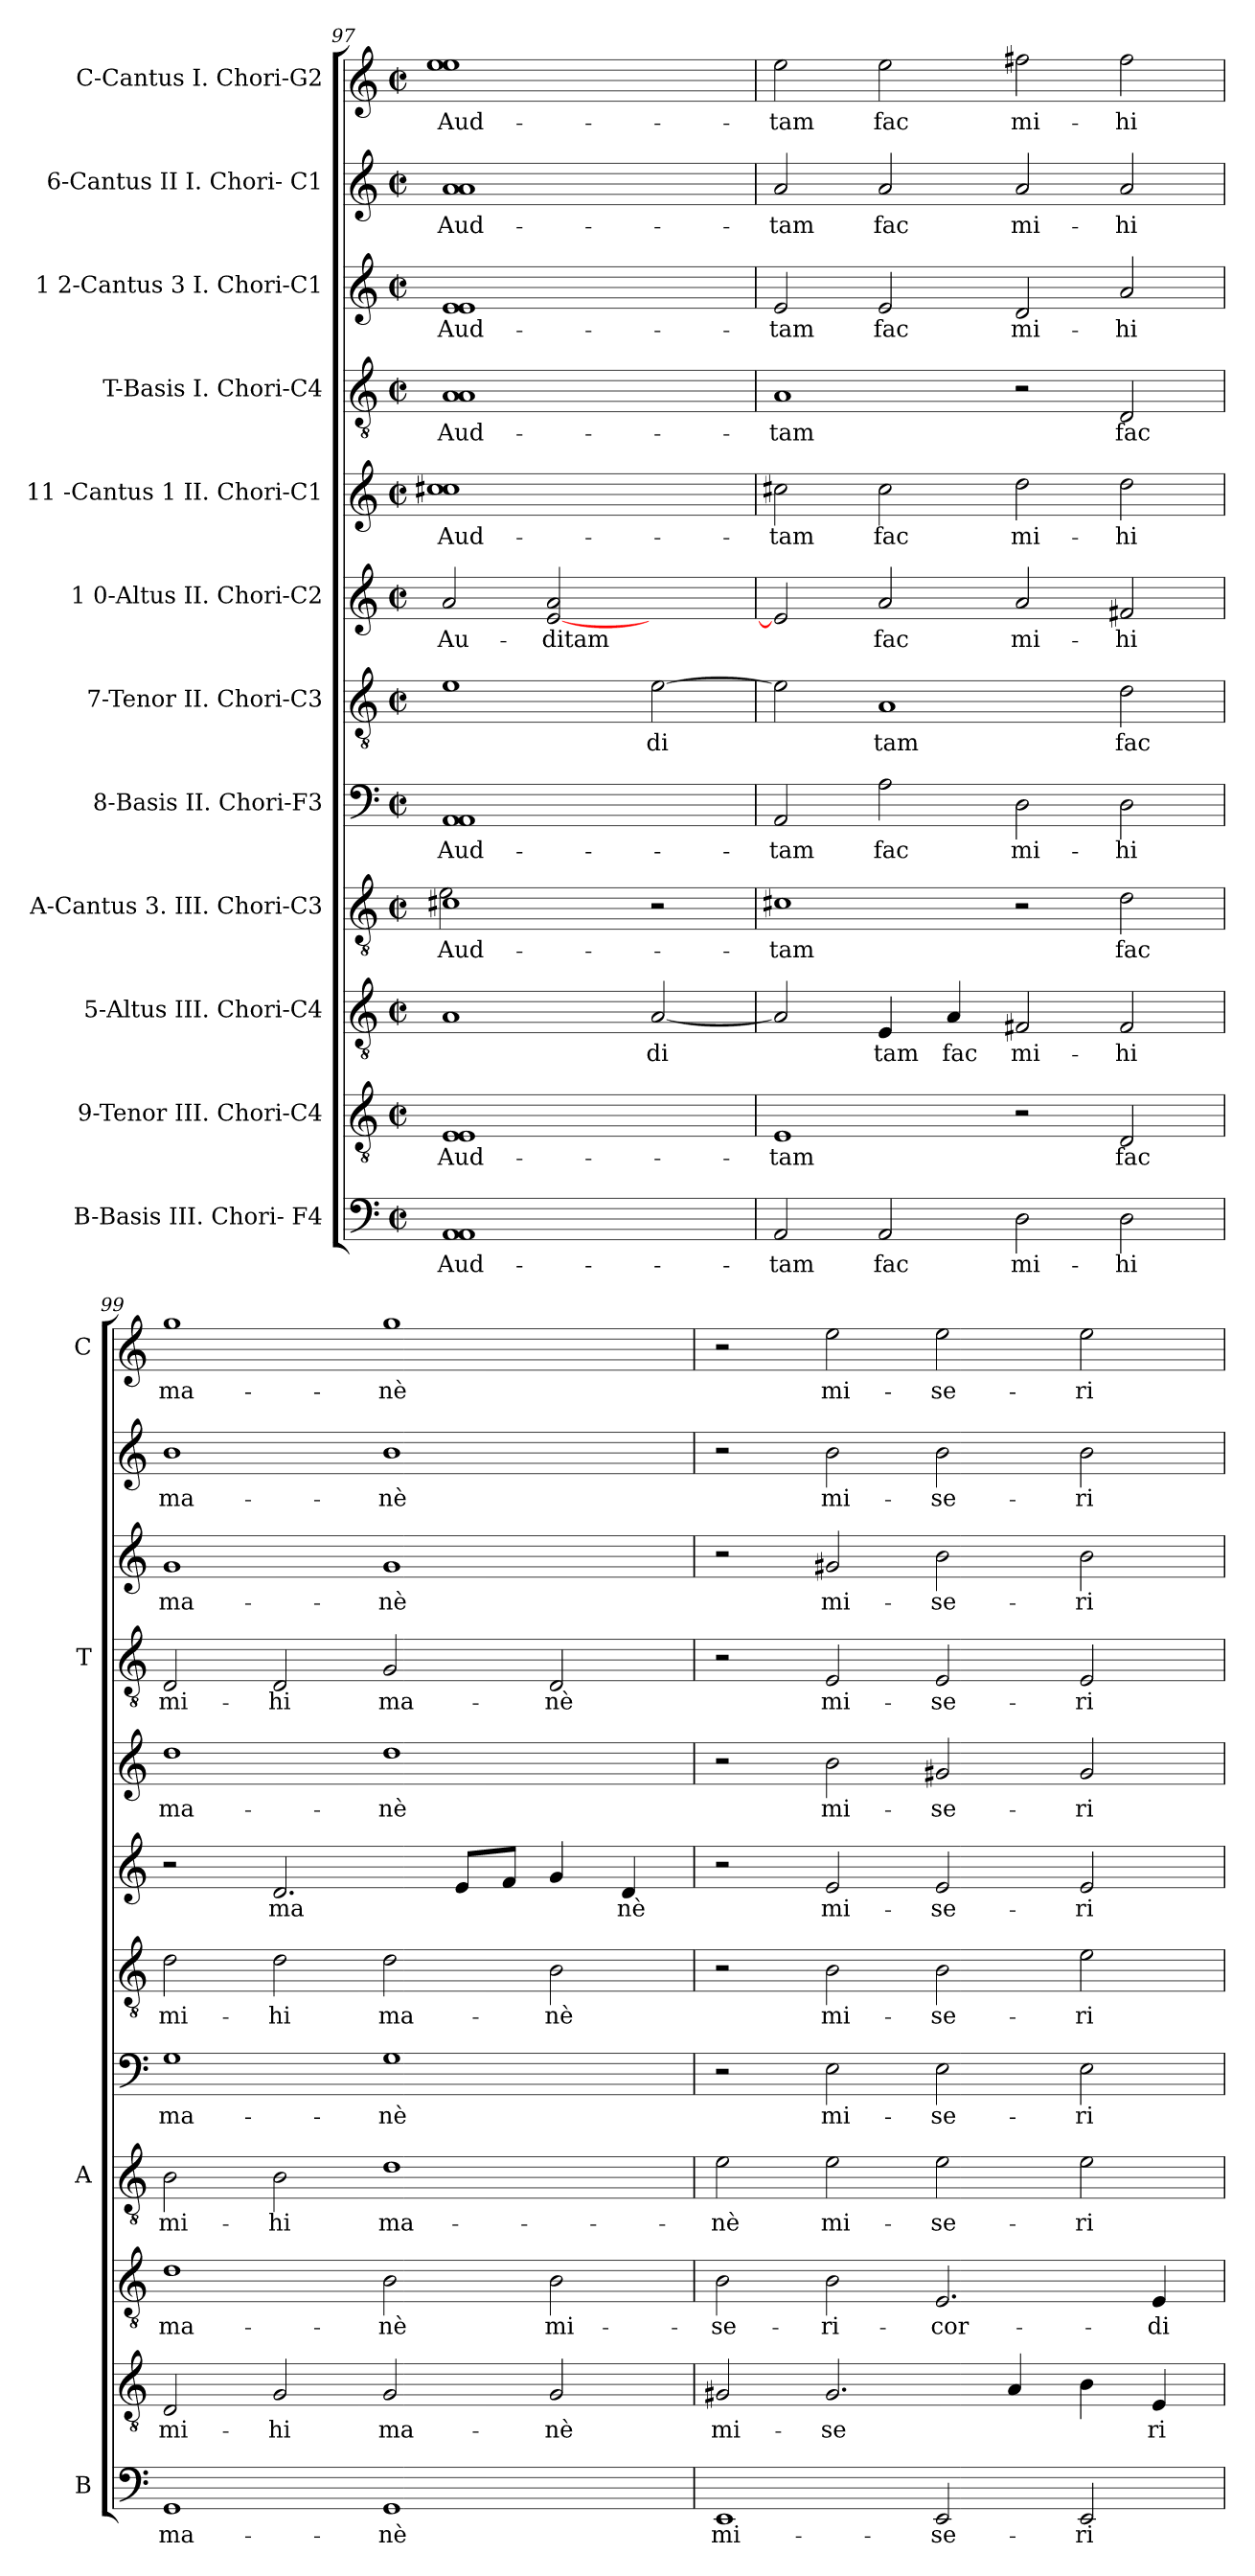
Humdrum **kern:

**kern	**text	**kern	**text	**kern	**text	**kern	**text	**kern	**text	**kern	**text	**kern	**text	**kern	**text	**kern	**text	**kern	**text	**kern	**text	**kern	**text
*part12	*part12	*part11	*part11	*part10	*part10	*part9	*part9	*part8	*part8	*part7	*part7	*part6	*part6	*part5	*part5	*part4	*part4	*part3	*part3	*part2	*part2	*part1	*part1
*staff12	*staff12	*staff11	*staff11	*staff10	*staff10	*staff9	*staff9	*staff8	*staff8	*staff7	*staff7	*staff6	*staff6	*staff5	*staff5	*staff4	*staff4	*staff3	*staff3	*staff2	*staff2	*staff1	*staff1
*I"B-Basis  III. Chori- F4	*	*I"9-Tenor  III. Chori-C4	*	*I"5-Altus  III. Chori-C4	*	*I"A-Cantus 3.  III. Chori-C3	*	*I"8-Basis  II. Chori-F3	*	*I"7-Tenor  II. Chori-C3	*	*I"1 0-Altus  II. Chori-C2	*	*I"11 -Cantus 1  II. Chori-C1	*	*I"T-Basis  I. Chori-C4	*	*I"1 2-Cantus 3  I. Chori-C1	*	*I"6-Cantus II  I. Chori- C1	*	*I"C-Cantus  I. Chori-G2	*
*I'B	*	*	*	*	*	*I'A	*	*	*	*	*	*	*	*	*	*I'T	*	*	*	*	*	*I'C	*
*clefF4	*	*clefGv2	*	*clefGv2	*	*clefGv2	*	*clefF4	*	*clefGv2	*	*clefG2	*	*clefG2	*	*clefGv2	*	*clefG2	*	*clefG2	*	*clefG2	*
*k[]	*	*k[]	*	*k[]	*	*k[]	*	*k[]	*	*k[]	*	*k[]	*	*k[]	*	*k[]	*	*k[]	*	*k[]	*	*k[]	*
*C:	*	*C:	*	*C:	*	*C:	*	*C:	*	*C:	*	*C:	*	*C:	*	*C:	*	*C:	*	*C:	*	*C:	*
*M2/2	*	*M2/2	*	*M2/2	*	*M2/2	*	*M2/2	*	*M2/2	*	*M2/2	*	*M2/2	*	*M2/2	*	*M2/2	*	*M2/2	*	*M2/2	*
*met(c|)	*	*met(c|)	*	*met(c|)	*	*met(c|)	*	*met(c|)	*	*met(c|)	*	*met(c|)	*	*met(c|)	*	*met(c|)	*	*met(c|)	*	*met(c|)	*	*met(c|)	*
=97	=97	=97	=97	=97	=97	=97	=97	=97	=97	=97	=97	=97	=97	=97	=97	=97	=97	=97	=97	=97	=97	=97	=97
!	!LO:LY:b:cj	!	!LO:LY:b:cj	!	!	!	!LO:LY:b:cj	!	!LO:LY:b:cj	!	!	!	!LO:LY:b:cj	!	!LO:LY:b:cj	!	!LO:LY:b:cj	!	!LO:LY:b:cj	!	!LO:LY:b:cj	!	!LO:LY:b:cj
*	*	*	*	*	*	*^	*	*	*	*	*	*	*	*	*	*	*	*	*	*	*	*	*
1AA 1AA	Aud-	1E 1E	Aud-	1A	.	1c#X	2e\	Aud-	1AA 1AA	Aud-	1e	.	2a/	Au-	1cc#X 1cc#	Aud-	1A 1A	Aud-	1e 1e	Aud-	1a 1a	Aud-	1ee 1ee	Aud-
!	!	!	!	!	!	!	!	!	!	!	!	!	!	!LO:LY:b:cj	!	!	!	!	!	!	!	!	!	!
.	.	.	.	.	.	.	1ryy	.	.	.	.	.	2a/ [<2e/	-ditam-	.	.	.	.	.	.	.	.	.	.
!	!	!	!	!	!LO:LY:b:cj	!	!	!	!	!	!	!LO:LY:b:cj	!	!	!	!	!	!	!	!	!	!	!	!
2ryy	.	2ryy	.	[<2A/	di-	2r	.	.	2ryy	.	[>2e\	di-	2ryy	.	2ryy	.	2ryy	.	2ryy	.	2ryy	.	2ryy	.
*	*	*	*	*	*	*v	*v	*	*	*	*	*	*	*	*	*	*	*	*	*	*	*	*	*
=98	=98	=98	=98	=98	=98	=98	=98	=98	=98	=98	=98	=98	=98	=98	=98	=98	=98	=98	=98	=98	=98	=98	=98
!	!LO:LY:b:cj	!	!LO:LY:b:cj	!	!LO:LY:b:cj	!	!LO:LY:b:cj	!	!LO:LY:b:cj	!	!LO:LY:b:cj	!	!LO:LY:b:cj	!	!LO:LY:b:cj	!	!LO:LY:b:cj	!	!LO:LY:b:cj	!	!LO:LY:b:cj	!	!LO:LY:b:cj
2AA/	-tam	1E	-tam	2A/]	--	1c#X	-tam	2AA/	-tam	2e\]	--	2e/]	-	2cc#X\	-tam	1A	-tam	2e/	-tam	2a/	-tam	2ee\	-tam
!	!LO:LY:b:cj	!	!	!	!LO:LY:b:cj	!	!	!	!LO:LY:b:cj	!	!LO:LY:b:cj	!	!LO:LY:b:cj	!	!LO:LY:b:cj	!	!	!	!LO:LY:b:cj	!	!LO:LY:b:cj	!	!LO:LY:b:cj
2AA/	fac	.	.	4E/	-tam	.	.	2A\	fac	1A	-tam	2a/	fac	2cc#\	fac	.	.	2e/	fac	2a/	fac	2ee\	fac
!	!	!	!	!	!LO:LY:b:cj	!	!	!	!	!	!	!	!	!	!	!	!	!	!	!	!	!	!
.	.	.	.	4A/	fac	.	.	.	.	.	.	.	.	.	.	.	.	.	.	.	.	.	.
!	!LO:LY:b:cj	!	!	!	!LO:LY:b:cj	!	!	!	!LO:LY:b:cj	!	!	!	!LO:LY:b:cj	!	!LO:LY:b:cj	!	!	!	!LO:LY:b:cj	!	!LO:LY:b:cj	!	!LO:LY:b:cj
2D\	mi-	2r	.	2F#X/	mi-	2r	.	2D\	mi-	.	.	2a/	mi-	2dd\	mi-	2r	.	2d/	mi-	2a/	mi-	2ff#X\	mi-
!	!LO:LY:b:cj	!	!LO:LY:b:cj	!	!LO:LY:b:cj	!	!LO:LY:b:cj	!	!LO:LY:b:cj	!	!LO:LY:b:cj	!	!LO:LY:b:cj	!	!LO:LY:b:cj	!	!LO:LY:b:cj	!	!LO:LY:b:cj	!	!LO:LY:b:cj	!	!LO:LY:b:cj
2D\	-hi	2D/	fac	2F#/	-hi	2d\	fac	2D\	-hi	2d\	fac	2f#X/	-hi	2dd\	-hi	2D/	fac	2a/	-hi	2a/	-hi	2ff#\	-hi
=99	=99	=99	=99	=99	=99	=99	=99	=99	=99	=99	=99	=99	=99	=99	=99	=99	=99	=99	=99	=99	=99	=99	=99
!	!LO:LY:b:cj	!	!LO:LY:b:cj	!	!LO:LY:b:cj	!	!LO:LY:b:cj	!	!LO:LY:b:cj	!	!LO:LY:b:cj	!	!	!	!LO:LY:b:cj	!	!LO:LY:b:cj	!	!LO:LY:b:cj	!	!LO:LY:b:cj	!	!LO:LY:b:cj
1GG	ma-	2D/	mi-	1d	ma-	2B\	mi-	1G	ma-	2d\	mi-	2r	.	1dd	ma-	2D/	mi-	1g	ma-	1b	ma-	1gg	ma-
!	!	!	!LO:LY:b:cj	!	!	!	!LO:LY:b:cj	!	!	!	!LO:LY:b:cj	!	!LO:LY:b:cj	!	!	!	!LO:LY:b:cj	!	!	!	!	!	!
.	.	2G/	-hi	.	.	2B\	-hi	.	.	2d\	-hi	2.d/	ma-	.	.	2D/	-hi	.	.	.	.	.	.
!	!LO:LY:b:cj	!	!LO:LY:b:cj	!	!LO:LY:b:cj	!	!LO:LY:b:cj	!	!LO:LY:b:cj	!	!LO:LY:b:cj	!	!	!	!LO:LY:b:cj	!	!LO:LY:b:cj	!	!LO:LY:b:cj	!	!LO:LY:b:cj	!	!LO:LY:b:cj
1GG	-nè	2G/	ma-	2B\	-nè	1d	ma-	1G	-nè	2d\	ma-	.	.	1dd	-nè	2G/	ma-	1g	-nè	1b	-nè	1gg	-nè
!	!	!	!	!	!	!	!	!	!	!	!	!	!LO:LY:b:cj	!	!	!	!	!	!	!	!	!	!
.	.	.	.	.	.	.	.	.	.	.	.	8e/L	--	.	.	.	.	.	.	.	.	.	.
!	!	!	!	!	!	!	!	!	!	!	!	!	!LO:LY:b:cj	!	!	!	!	!	!	!	!	!	!
.	.	.	.	.	.	.	.	.	.	.	.	8f/J	--	.	.	.	.	.	.	.	.	.	.
!	!	!	!LO:LY:b:cj	!	!LO:LY:b:cj	!	!	!	!	!	!LO:LY:b:cj	!	!LO:LY:b:cj	!	!	!	!LO:LY:b:cj	!	!	!	!	!	!
.	.	2G/	-nè	2B\	mi-	.	.	.	.	2B\	-nè	4g/	--	.	.	2D/	-nè	.	.	.	.	.	.
!	!	!	!	!	!	!	!	!	!	!	!	!	!LO:LY:b:cj	!	!	!	!	!	!	!	!	!	!
.	.	.	.	.	.	.	.	.	.	.	.	4d/	-nè	.	.	.	.	.	.	.	.	.	.
!!LO:PB:g=z
=100	=100	=100	=100	=100	=100	=100	=100	=100	=100	=100	=100	=100	=100	=100	=100	=100	=100	=100	=100	=100	=100	=100	=100
!	!LO:LY:b:cj	!	!LO:LY:b:cj	!	!LO:LY:b:cj	!	!LO:LY:b:cj	!	!	!	!	!	!	!	!	!	!	!	!	!	!	!	!
1EE	mi-	2G#X/	mi-	2B\	-se-	2e\	-nè	2r	.	2r	.	2r	.	2r	.	2r	.	2r	.	2r	.	2r	.
!	!	!	!LO:LY:b:cj	!	!LO:LY:b:cj	!	!LO:LY:b:cj	!	!LO:LY:b:cj	!	!LO:LY:b:cj	!	!LO:LY:b:cj	!	!LO:LY:b:cj	!	!LO:LY:b:cj	!	!LO:LY:b:cj	!	!LO:LY:b:cj	!	!LO:LY:b:cj
.	.	2.G#/	-se-	2B\	-ri-	2e\	mi-	2E\	mi-	2B\	mi-	2e/	mi-	2b\	mi-	2E/	mi-	2g#X/	mi-	2b\	mi-	2ee\	mi-
!	!LO:LY:b:cj	!	!	!	!LO:LY:b:cj	!	!LO:LY:b:cj	!	!LO:LY:b:cj	!	!LO:LY:b:cj	!	!LO:LY:b:cj	!	!LO:LY:b:cj	!	!LO:LY:b:cj	!	!LO:LY:b:cj	!	!LO:LY:b:cj	!	!LO:LY:b:cj
2EE/	-se-	.	.	2.E/	-cor-	2e\	-se-	2E\	-se-	2B\	-se-	2e/	-se-	2g#X/	-se-	2E/	-se-	2b\	-se-	2b\	-se-	2ee\	-se-
!	!	!	!LO:LY:b:cj	!	!	!	!	!	!	!	!	!	!	!	!	!	!	!	!	!	!	!	!
.	.	4A/	--	.	.	.	.	.	.	.	.	.	.	.	.	.	.	.	.	.	.	.	.
!	!LO:LY:b:cj	!	!LO:LY:b:cj	!	!	!	!LO:LY:b:cj	!	!LO:LY:b:cj	!	!LO:LY:b:cj	!	!LO:LY:b:cj	!	!LO:LY:b:cj	!	!LO:LY:b:cj	!	!LO:LY:b:cj	!	!LO:LY:b:cj	!	!LO:LY:b:cj
2EE/	-ri-	4B\	--	.	.	2e\	-ri-	2E\	-ri-	2e\	-ri-	2e/	-ri-	2g#/	-ri-	2E/	-ri-	2b\	-ri-	2b\	-ri-	2ee\	-ri-
!	!	!	!LO:LY:b:cj	!	!LO:LY:b:cj	!	!	!	!	!	!	!	!	!	!	!	!	!	!	!	!	!	!
.	.	4E/	-ri-	4E/	-di-	.	.	.	.	.	.	.	.	.	.	.	.	.	.	.	.	.	.
=	=	=	=	=	=	=	=	=	=	=	=	=	=	=	=	=	=	=	=	=	=	=	=
*-	*-	*-	*-	*-	*-	*-	*-	*-	*-	*-	*-	*-	*-	*-	*-	*-	*-	*-	*-	*-	*-	*-	*-
